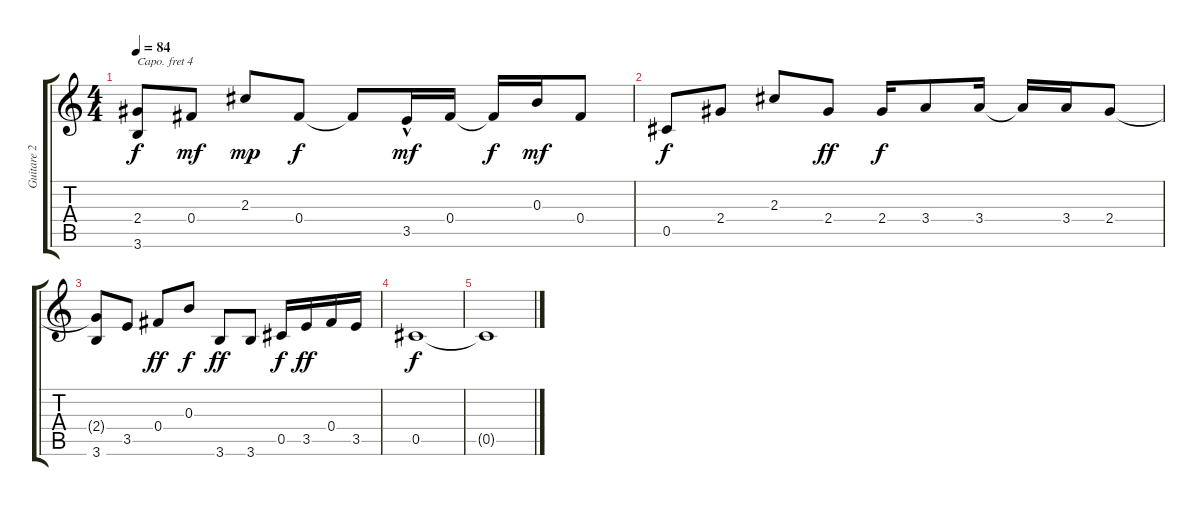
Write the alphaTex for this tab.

\track ("Guitare 2" "Guitare 2") {instrument electricguitarjazz}
\staff {score tabs}
\capo 4
\tuning (E4 B3 G3 D3 A2 E2) {hide}
\ts (4 4)
\tempo 84
\clef g2
\ks c
(2.4{t} 3.6).8{dy f} 0.4.8{dy mf} 2.3.8{dy mp} 0.4.8{dy f} 0.4{t}.8 3.5{hac}.16{dy mf} 0.4.16 0.4{t}.16{dy f} 0.3.16{dy mf} 0.4.8 |
0.5.8{dy f} 2.4.8 2.3.8 2.4.8{dy ff} 2.4.16{dy f} 3.4.8 3.4.16 3.4{t}.16 3.4.16 2.4.8 |
(2.4{t} 3.6).8 3.5.8 0.4.8{dy ff} 0.3.8{dy f} 3.6.8{dy ff} 3.6.8 0.5.16{dy f} 3.5.16{dy ff} 0.4.16 3.5.16 |
0.5.1{dy f} |
0.5{t}.1
